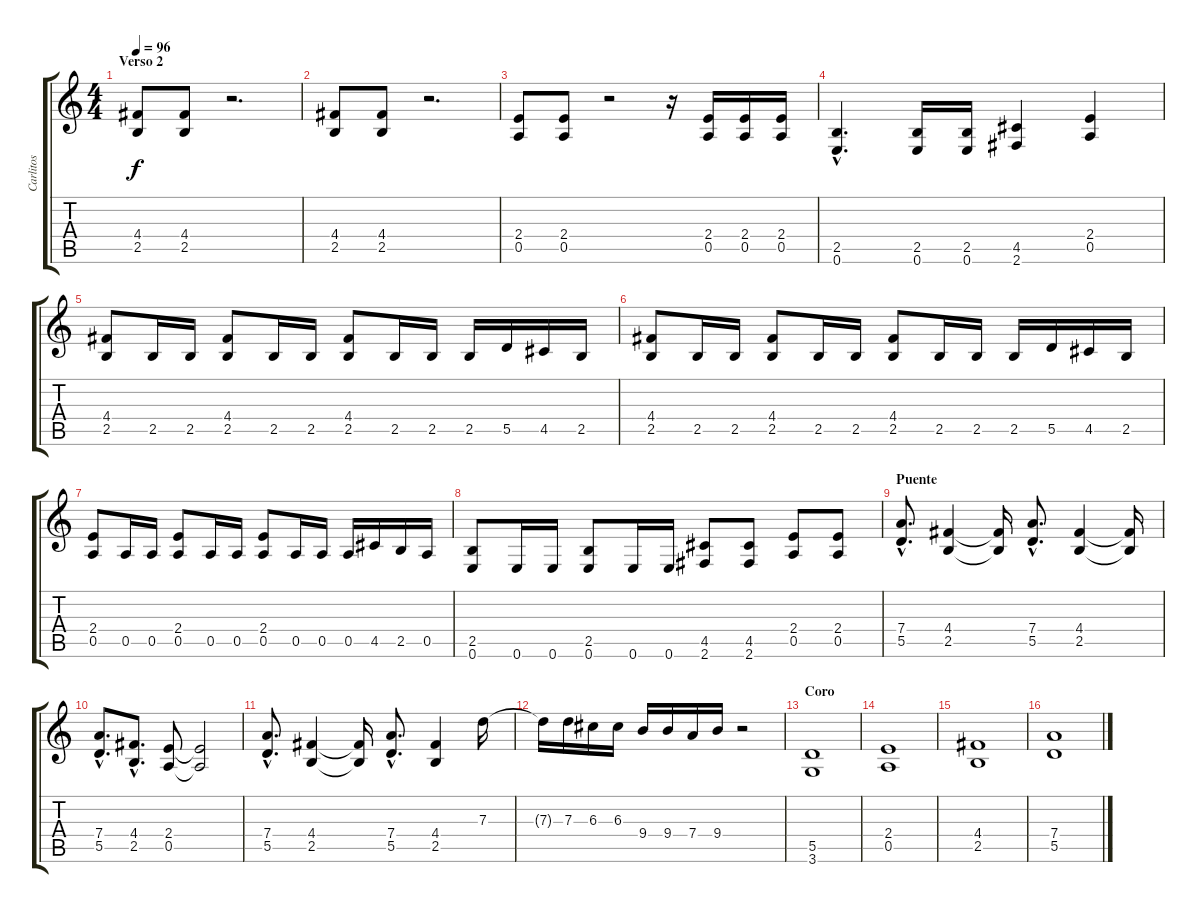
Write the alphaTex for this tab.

\track ("Carlitos" "Carlitos") {instrument distortionguitar}
\staff {score tabs}
\tuning (E4 B3 G3 D3 A2 E2) {hide}
\ts (4 4)
\section ("" "Verso 2")
\tempo 96
\clef g2
\ks c
(4.4 2.5).8{dy f} (4.4 2.5).8 r.2{d} |
(4.4 2.5).8 (4.4 2.5).8 r.2{d} |
(2.4 0.5).8 (2.4 0.5).8 r.2 r.16 (2.4 0.5).16 (2.4 0.5).16 (2.4 0.5).16 |
(2.5{hac} 0.6{hac}).4{d} (2.5 0.6).16 (2.5 0.6).16 (4.5 2.6).4 (2.4 0.5).4 |
(4.4 2.5).8 2.5.16 2.5.16 (4.4 2.5).8 2.5.16 2.5.16 (4.4 2.5).8 2.5.16 2.5.16 2.5.16 5.5.16 4.5.16 2.5.16 |
(4.4 2.5).8 2.5.16 2.5.16 (4.4 2.5).8 2.5.16 2.5.16 (4.4 2.5).8 2.5.16 2.5.16 2.5.16 5.5.16 4.5.16 2.5.16 |
(2.4 0.5).8 0.5.16 0.5.16 (2.4 0.5).8 0.5.16 0.5.16 (2.4 0.5).8 0.5.16 0.5.16 0.5.16 4.5.16 2.5.16 0.5.16 |
(2.5 0.6).8 0.6.16 0.6.16 (2.5 0.6).8 0.6.16 0.6.16 (4.5 2.6).8 (4.5 2.6).8 (2.4 0.5).8 (2.4 0.5).8 |
\section ("" "Puente")
(7.4{hac} 5.5{hac}).8{d} (4.4 2.5).4 (4.4{t} 2.5{t}).16 (7.4{hac} 5.5{hac}).8{d} (4.4 2.5).4 (4.4{t} 2.5{t}).16 |
(7.4{hac} 5.5{hac}).8{d} (4.4{hac} 2.5{hac}).8{d} (2.4 0.5).8 (2.4{t} 0.5{t}).2 |
(7.4{hac} 5.5{hac}).8{d} (4.4 2.5).4 (4.4{t} 2.5{t}).16 (7.4{hac} 5.5{hac}).8{d} (4.4 2.5).4 7.3.16 |
7.3{t}.16 7.3.16 6.3.16 6.3.16 9.4.16 9.4.16 7.4.16 9.4.16 r.2 |
\section ("" "Coro")
(5.5 3.6).1 |
(2.4 0.5).1 |
(4.4 2.5).1 |
(7.4 5.5).1
